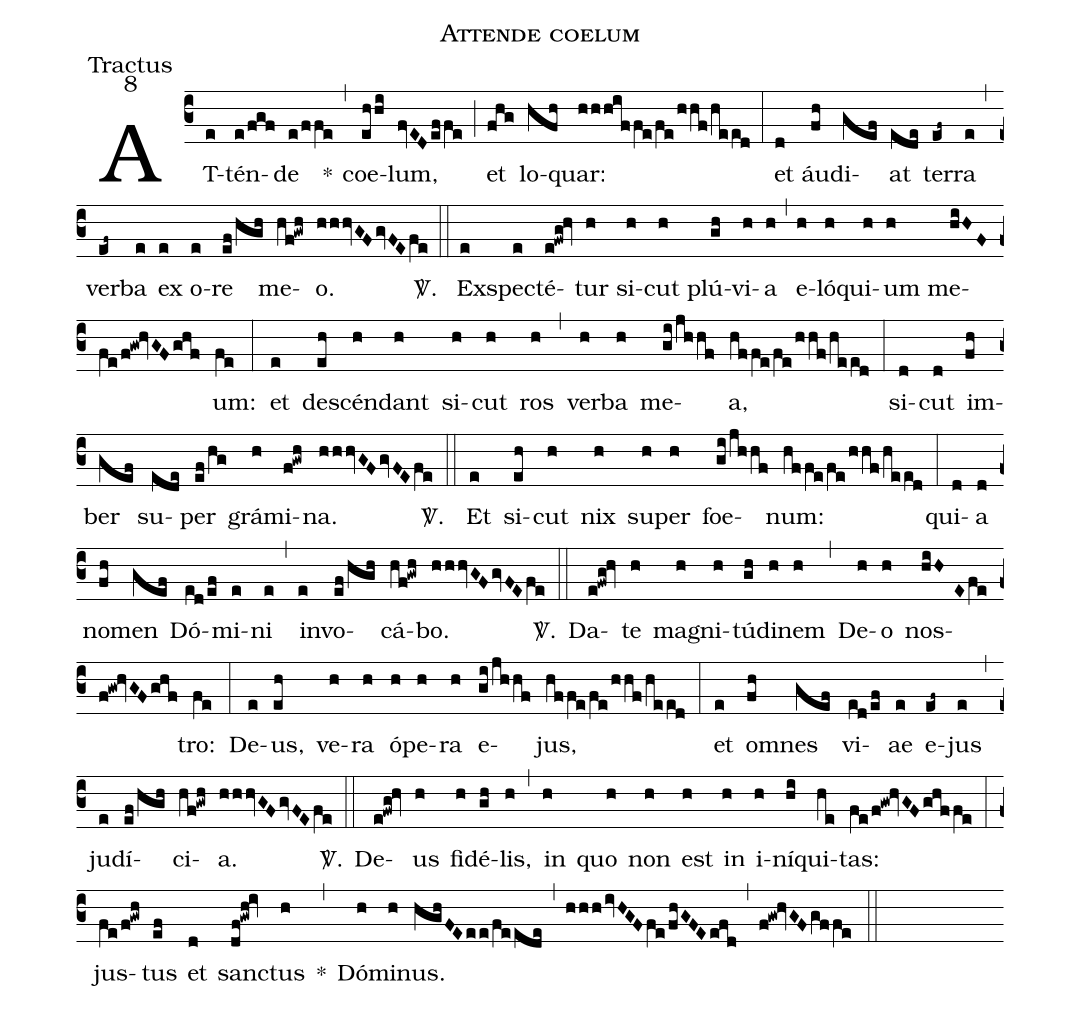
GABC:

name:Attende coelum;
office-part:Tractus;
mode:8;
%%
(c3) AT(e)tén(e/fgf)de(e/ffe) *(,) coe(ehhi)lum,(fvED/effe) (;) et(fhg) lo(hfh)quar:(hhhiffe/fe/hhf/heed) (:) et(d) áu(fh)di(gef)at(ede) ter(ef~)ra(e) (,) ver(ef~)ba(e) ex(e) o(e)re(ef/hgh) me(hf!gwh)o.(hhhvGF/gvFE/fe)

<sp>V/</sp>.(::) Ex(e)spec(e)té(e!fwg!hv)tur(h) si(h)cut(h) plú(gh)vi(h)a(h) (,) e(h)ló(h)qui(h)um(h) me(hiHF/fe/f!gw!hvGF/ghf)um:(fe) (:) et(e) de(eh)scén(h)dant(h) si(h)cut(h) ros(h) (,) ver(h)ba(h) me(gi/jhhf)a,(hffe/fe/hhf/heed) (:) si(d)cut(d) im(fh)ber(gef) su(ede)per(ef/hg) grá(h)mi(f!gwh)na.(hhhvGF/gvFE/fe)

<sp>V/</sp>.(::) Et(e) si(eh)cut(h) nix(h) su(h)per(h) foe(gi/jhhf)num:(hffe/fe/hhf/heed) (:) qui(d)a(d) no(fh)men(gef) Dó(ed/ef)mi(e)ni(e) (,) in(e)vo(ef/hgh)cá(hf!gwh)bo.(hhhvGF/gvFE/fe)

<sp>V/</sp>.(::) Da(e!fwg!hv)te(h) ma(h)gni(h)tú(gh)di(h)nem(h) (,) De(h)o(h) nos(hiHE/fe/f!gw!hvGF/ghf)tro:(fe) (:) De(e)us,(eh) ve(h)ra(h) ó(h)pe(h)ra(h) e(gi/jhhf)jus,(hffe/fe/hhf/heed) (:) et(e) om(fh)nes(gef) vi(ed/ef)ae(e) e(ef~)jus(e) (,) ju(e)dí(ef/hgh)ci(hf!gwh)a.(hhhvGF/gvFE/fe)

<sp>V/</sp>.(::) De(e!fwg!hv)us(h) fi(h)dé(gh)lis,(h) (,) in(h) quo(h) non(h) est(h) in(h) i(h)ní(hi)qui(he)tas:(fe/f!gw!hvGF/ghffe) (:) jus(fe/f!gwh)tus(ef) et(d) sanc(df!gwh!iv)tus(h) *(,) Dó(h)mi(h)nus.(hghFEee/feede) (,) (hhh/ivHGFfe/fhGFEefd) (,) (f!gw!hvGF/gffe) (::)
